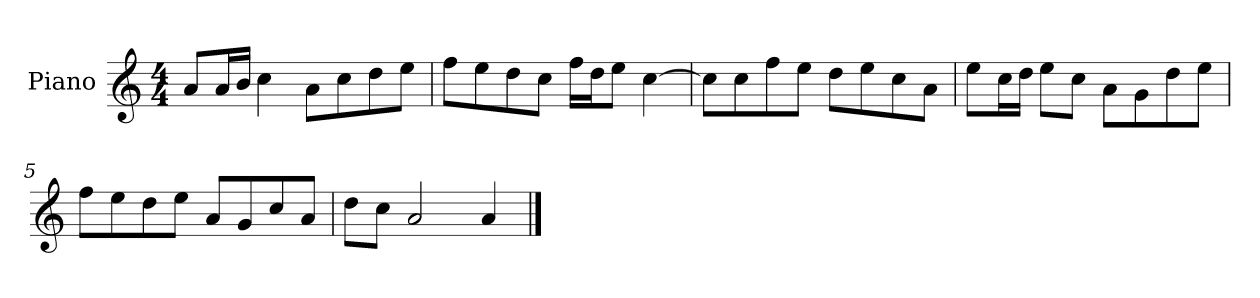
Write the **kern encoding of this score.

**kern
*part1
*staff1
*I"Piano
*I'P-no
*clefG2
*k[]
*M4/4
*MM90
=1
8a/L
16a/L
16b/JJ
4cc\
8a\L
8cc\
8dd\
8ee\J
=2
8ff\L
8ee\
8dd\
8cc\J
16ff\LL
16dd\J
8ee\J
[4cc\
=3
8cc\L]
8cc\
8ff\
8ee\J
8dd\L
8ee\
8cc\
8a\J
=4
8ee\L
16cc\L
16dd\JJ
8ee\L
8cc\J
8a\L
8g\
8dd\
8ee\J
=5
8ff\L
8ee\
8dd\
8ee\J
8a/L
8g/
8cc/
8a/J
!!LO:LB:g=z
=6
8dd\L
8cc\J
2a/
4a/
==
*-
